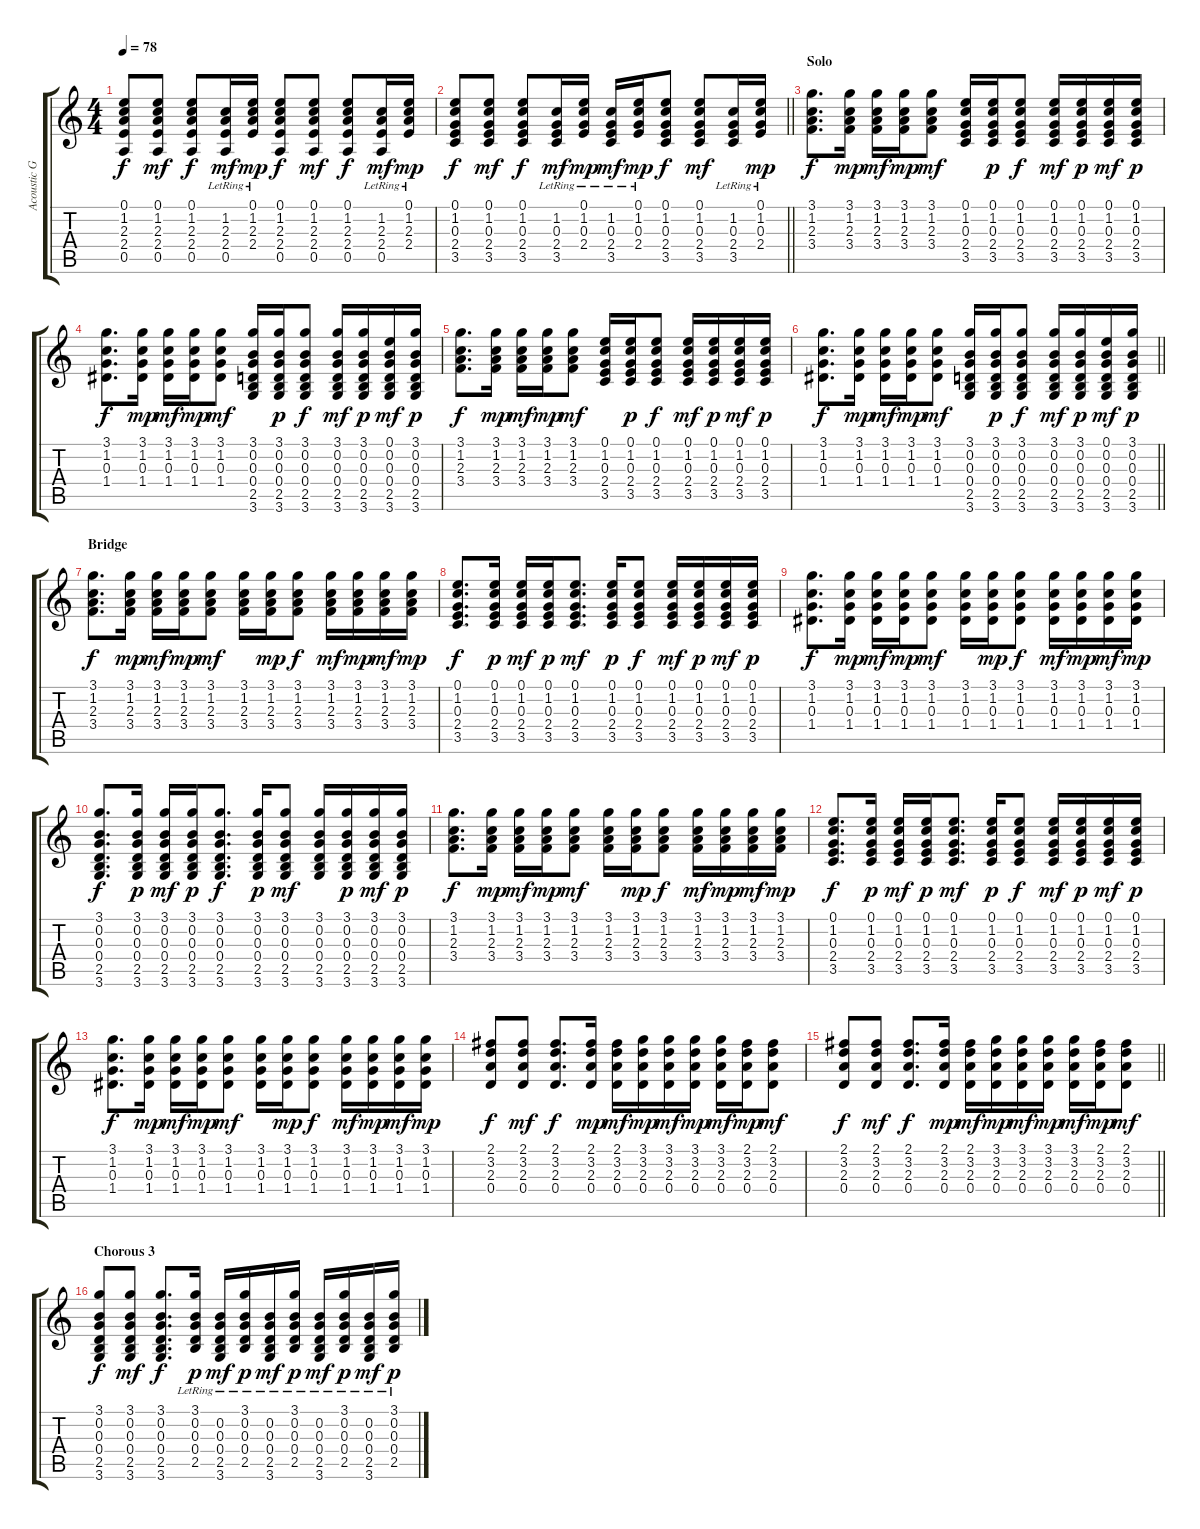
\track ("Acoustic Gtr." "Acoustic G") {instrument acousticguitarsteel}
\staff {score tabs}
\tuning (E4 B3 G3 D3 A2 E2) {hide}
\ts (4 4)
\tempo 78
\clef g2
\ks c
(0.1 1.2 2.3 2.4 0.5).8{dy f} (0.1 1.2 2.3 2.4 0.5).8{dy mf} (0.1 1.2 2.3 2.4 0.5).8{dy f} (1.2{lr} 2.3{lr} 2.4{lr} 0.5{lr}).16{dy mf} (0.1{lr} 1.2{lr} 2.3{lr} 2.4{lr}).16{dy mp} (0.1 1.2 2.3 2.4 0.5).8{dy f} (0.1 1.2 2.3 2.4 0.5).8{dy mf} (0.1 1.2 2.3 2.4 0.5).8{dy f} (1.2{lr} 2.3{lr} 2.4{lr} 0.5{lr}).16{dy mf} (0.1{lr} 1.2{lr} 2.3{lr} 2.4{lr}).16{dy mp} |
\barLineRight lightlight
(0.1 1.2 0.3 2.4 3.5).8{dy f} (0.1 1.2 0.3 2.4 3.5).8{dy mf} (0.1 1.2 0.3 2.4 3.5).8{dy f} (1.2{lr} 0.3{lr} 2.4{lr} 3.5{lr}).16{dy mf} (0.1{lr} 1.2{lr} 0.3{lr} 2.4{lr}).16{dy mp} (1.2{lr} 0.3{lr} 2.4{lr} 3.5{lr}).16{dy mf} (0.1{lr} 1.2{lr} 0.3{lr} 2.4{lr}).16{dy mp} (0.1 1.2 0.3 2.4 3.5).8{dy f} (0.1 1.2 0.3 2.4 3.5).8{dy mf} (1.2{lr} 0.3{lr} 2.4{lr} 3.5{lr}).16 (0.1{lr} 1.2{lr} 0.3{lr} 2.4{lr}).16{dy mp} |
\section ("" "Solo")
(3.1 1.2 2.3 3.4).8{d dy f} (3.1 1.2 2.3 3.4).16{dy mp} (3.1 1.2 2.3 3.4).16{dy mf} (3.1 1.2 2.3 3.4).16{dy mp} (3.1 1.2 2.3 3.4).8{dy mf} (0.1 1.2 0.3 2.4 3.5).16 (0.1 1.2 0.3 2.4 3.5).16{dy p} (0.1 1.2 0.3 2.4 3.5).8{dy f} (0.1 1.2 0.3 2.4 3.5).16{dy mf} (0.1 1.2 0.3 2.4 3.5).16{dy p} (0.1 1.2 0.3 2.4 3.5).16{dy mf} (0.1 1.2 0.3 2.4 3.5).16{dy p} |
(3.1 1.2 0.3 1.4).8{d dy f} (3.1 1.2 0.3 1.4).16{dy mp} (3.1 1.2 0.3 1.4).16{dy mf} (3.1 1.2 0.3 1.4).16{dy mp} (3.1 1.2 0.3 1.4).8{dy mf} (3.1 0.2 0.3 0.4 2.5 3.6).16 (3.1 0.2 0.3 0.4 2.5 3.6).16{dy p} (3.1 0.2 0.3 0.4 2.5 3.6).8{dy f} (3.1 0.2 0.3 0.4 2.5 3.6).16{dy mf} (3.1 0.2 0.3 0.4 2.5 3.6).16{dy p} (0.1 0.2 0.3 0.4 2.5 3.6).16{dy mf} (3.1 0.2 0.3 0.4 2.5 3.6).16{dy p} |
(3.1 1.2 2.3 3.4).8{d dy f} (3.1 1.2 2.3 3.4).16{dy mp} (3.1 1.2 2.3 3.4).16{dy mf} (3.1 1.2 2.3 3.4).16{dy mp} (3.1 1.2 2.3 3.4).8{dy mf} (0.1 1.2 0.3 2.4 3.5).16 (0.1 1.2 0.3 2.4 3.5).16{dy p} (0.1 1.2 0.3 2.4 3.5).8{dy f} (0.1 1.2 0.3 2.4 3.5).16{dy mf} (0.1 1.2 0.3 2.4 3.5).16{dy p} (0.1 1.2 0.3 2.4 3.5).16{dy mf} (0.1 1.2 0.3 2.4 3.5).16{dy p} |
\barLineRight lightlight
(3.1 1.2 0.3 1.4).8{d dy f} (3.1 1.2 0.3 1.4).16{dy mp} (3.1 1.2 0.3 1.4).16{dy mf} (3.1 1.2 0.3 1.4).16{dy mp} (3.1 1.2 0.3 1.4).8{dy mf} (3.1 0.2 0.3 0.4 2.5 3.6).16 (3.1 0.2 0.3 0.4 2.5 3.6).16{dy p} (3.1 0.2 0.3 0.4 2.5 3.6).8{dy f} (3.1 0.2 0.3 0.4 2.5 3.6).16{dy mf} (3.1 0.2 0.3 0.4 2.5 3.6).16{dy p} (0.1 0.2 0.3 0.4 2.5 3.6).16{dy mf} (3.1 0.2 0.3 0.4 2.5 3.6).16{dy p} |
\section ("" "Bridge")
(3.1 1.2 2.3 3.4).8{d dy f} (3.1 1.2 2.3 3.4).16{dy mp} (3.1 1.2 2.3 3.4).16{dy mf} (3.1 1.2 2.3 3.4).16{dy mp} (3.1 1.2 2.3 3.4).8{dy mf} (3.1 1.2 2.3 3.4).16 (3.1 1.2 2.3 3.4).16{dy mp} (3.1 1.2 2.3 3.4).8{dy f} (3.1 1.2 2.3 3.4).16{dy mf} (3.1 1.2 2.3 3.4).16{dy mp} (3.1 1.2 2.3 3.4).16{dy mf} (3.1 1.2 2.3 3.4).16{dy mp} |
(0.1 1.2 0.3 2.4 3.5).8{d dy f} (0.1 1.2 0.3 2.4 3.5).16{dy p} (0.1 1.2 0.3 2.4 3.5).16{dy mf} (0.1 1.2 0.3 2.4 3.5).16{dy p} (0.1 1.2 0.3 2.4 3.5).8{d dy mf} (0.1 1.2 0.3 2.4 3.5).16{dy p} (0.1 1.2 0.3 2.4 3.5).8{dy f} (0.1 1.2 0.3 2.4 3.5).16{dy mf} (0.1 1.2 0.3 2.4 3.5).16{dy p} (0.1 1.2 0.3 2.4 3.5).16{dy mf} (0.1 1.2 0.3 2.4 3.5).16{dy p} |
(3.1 1.2 0.3 1.4).8{d dy f} (3.1 1.2 0.3 1.4).16{dy mp} (3.1 1.2 0.3 1.4).16{dy mf} (3.1 1.2 0.3 1.4).16{dy mp} (3.1 1.2 0.3 1.4).8{dy mf} (3.1 1.2 0.3 1.4).16 (3.1 1.2 0.3 1.4).16{dy mp} (3.1 1.2 0.3 1.4).8{dy f} (3.1 1.2 0.3 1.4).16{dy mf} (3.1 1.2 0.3 1.4).16{dy mp} (3.1 1.2 0.3 1.4).16{dy mf} (3.1 1.2 0.3 1.4).16{dy mp} |
(3.1 0.2 0.3 0.4 2.5 3.6).8{d dy f} (3.1 0.2 0.3 0.4 2.5 3.6).16{dy p} (3.1 0.2 0.3 0.4 2.5 3.6).16{dy mf} (3.1 0.2 0.3 0.4 2.5 3.6).16{dy p} (3.1 0.2 0.3 0.4 2.5 3.6).8{d dy f} (3.1 0.2 0.3 0.4 2.5 3.6).16{dy p} (3.1 0.2 0.3 0.4 2.5 3.6).8{dy mf} (3.1 0.2 0.3 0.4 2.5 3.6).16 (3.1 0.2 0.3 0.4 2.5 3.6).16{dy p} (3.1 0.2 0.3 0.4 2.5 3.6).16{dy mf} (3.1 0.2 0.3 0.4 2.5 3.6).16{dy p} |
(3.1 1.2 2.3 3.4).8{d dy f} (3.1 1.2 2.3 3.4).16{dy mp} (3.1 1.2 2.3 3.4).16{dy mf} (3.1 1.2 2.3 3.4).16{dy mp} (3.1 1.2 2.3 3.4).8{dy mf} (3.1 1.2 2.3 3.4).16 (3.1 1.2 2.3 3.4).16{dy mp} (3.1 1.2 2.3 3.4).8{dy f} (3.1 1.2 2.3 3.4).16{dy mf} (3.1 1.2 2.3 3.4).16{dy mp} (3.1 1.2 2.3 3.4).16{dy mf} (3.1 1.2 2.3 3.4).16{dy mp} |
(0.1 1.2 0.3 2.4 3.5).8{d dy f} (0.1 1.2 0.3 2.4 3.5).16{dy p} (0.1 1.2 0.3 2.4 3.5).16{dy mf} (0.1 1.2 0.3 2.4 3.5).16{dy p} (0.1 1.2 0.3 2.4 3.5).8{d dy mf} (0.1 1.2 0.3 2.4 3.5).16{dy p} (0.1 1.2 0.3 2.4 3.5).8{dy f} (0.1 1.2 0.3 2.4 3.5).16{dy mf} (0.1 1.2 0.3 2.4 3.5).16{dy p} (0.1 1.2 0.3 2.4 3.5).16{dy mf} (0.1 1.2 0.3 2.4 3.5).16{dy p} |
(3.1 1.2 0.3 1.4).8{d dy f} (3.1 1.2 0.3 1.4).16{dy mp} (3.1 1.2 0.3 1.4).16{dy mf} (3.1 1.2 0.3 1.4).16{dy mp} (3.1 1.2 0.3 1.4).8{dy mf} (3.1 1.2 0.3 1.4).16 (3.1 1.2 0.3 1.4).16{dy mp} (3.1 1.2 0.3 1.4).8{dy f} (3.1 1.2 0.3 1.4).16{dy mf} (3.1 1.2 0.3 1.4).16{dy mp} (3.1 1.2 0.3 1.4).16{dy mf} (3.1 1.2 0.3 1.4).16{dy mp} |
(2.1 3.2 2.3 0.4).8{dy f} (2.1 3.2 2.3 0.4).8{dy mf} (2.1 3.2 2.3 0.4).8{d dy f} (2.1 3.2 2.3 0.4).16{dy mp} (2.1 3.2 2.3 0.4).16{dy mf} (3.1 3.2 2.3 0.4).16{dy mp} (3.1 3.2 2.3 0.4).16{dy mf} (3.1 3.2 2.3 0.4).16{dy mp} (3.1 3.2 2.3 0.4).16{dy mf} (2.1 3.2 2.3 0.4).16{dy mp} (2.1 3.2 2.3 0.4).8{dy mf} |
\barLineRight lightlight
(2.1 3.2 2.3 0.4).8{dy f} (2.1 3.2 2.3 0.4).8{dy mf} (2.1 3.2 2.3 0.4).8{d dy f} (2.1 3.2 2.3 0.4).16{dy mp} (2.1 3.2 2.3 0.4).16{dy mf} (3.1 3.2 2.3 0.4).16{dy mp} (3.1 3.2 2.3 0.4).16{dy mf} (3.1 3.2 2.3 0.4).16{dy mp} (3.1 3.2 2.3 0.4).16{dy mf} (2.1 3.2 2.3 0.4).16{dy mp} (2.1 3.2 2.3 0.4).8{dy mf} |
\section ("" "Chorous 3")
(3.1 0.2 0.3 0.4 2.5 3.6).8{dy f} (3.1 0.2 0.3 0.4 2.5 3.6).8{dy mf} (3.1 0.2 0.3 0.4 2.5 3.6).8{d dy f} (3.1{lr} 0.2{lr} 0.3{lr} 0.4{lr} 2.5).16{dy p} (0.2 0.3{lr} 0.4{lr} 2.5{lr} 3.6{lr}).16{dy mf} (3.1{lr} 0.2{lr} 0.3{lr} 0.4{lr} 2.5).16{dy p} (0.2 0.3{lr} 0.4{lr} 2.5{lr} 3.6{lr}).16{dy mf} (3.1{lr} 0.2{lr} 0.3{lr} 0.4{lr} 2.5).16{dy p} (0.2 0.3{lr} 0.4{lr} 2.5{lr} 3.6{lr}).16{dy mf} (3.1{lr} 0.2{lr} 0.3{lr} 0.4{lr} 2.5).16{dy p} (0.2 0.3{lr} 0.4{lr} 2.5{lr} 3.6{lr}).16{dy mf} (3.1{lr} 0.2{lr} 0.3{lr} 0.4{lr} 2.5).16{dy p}
